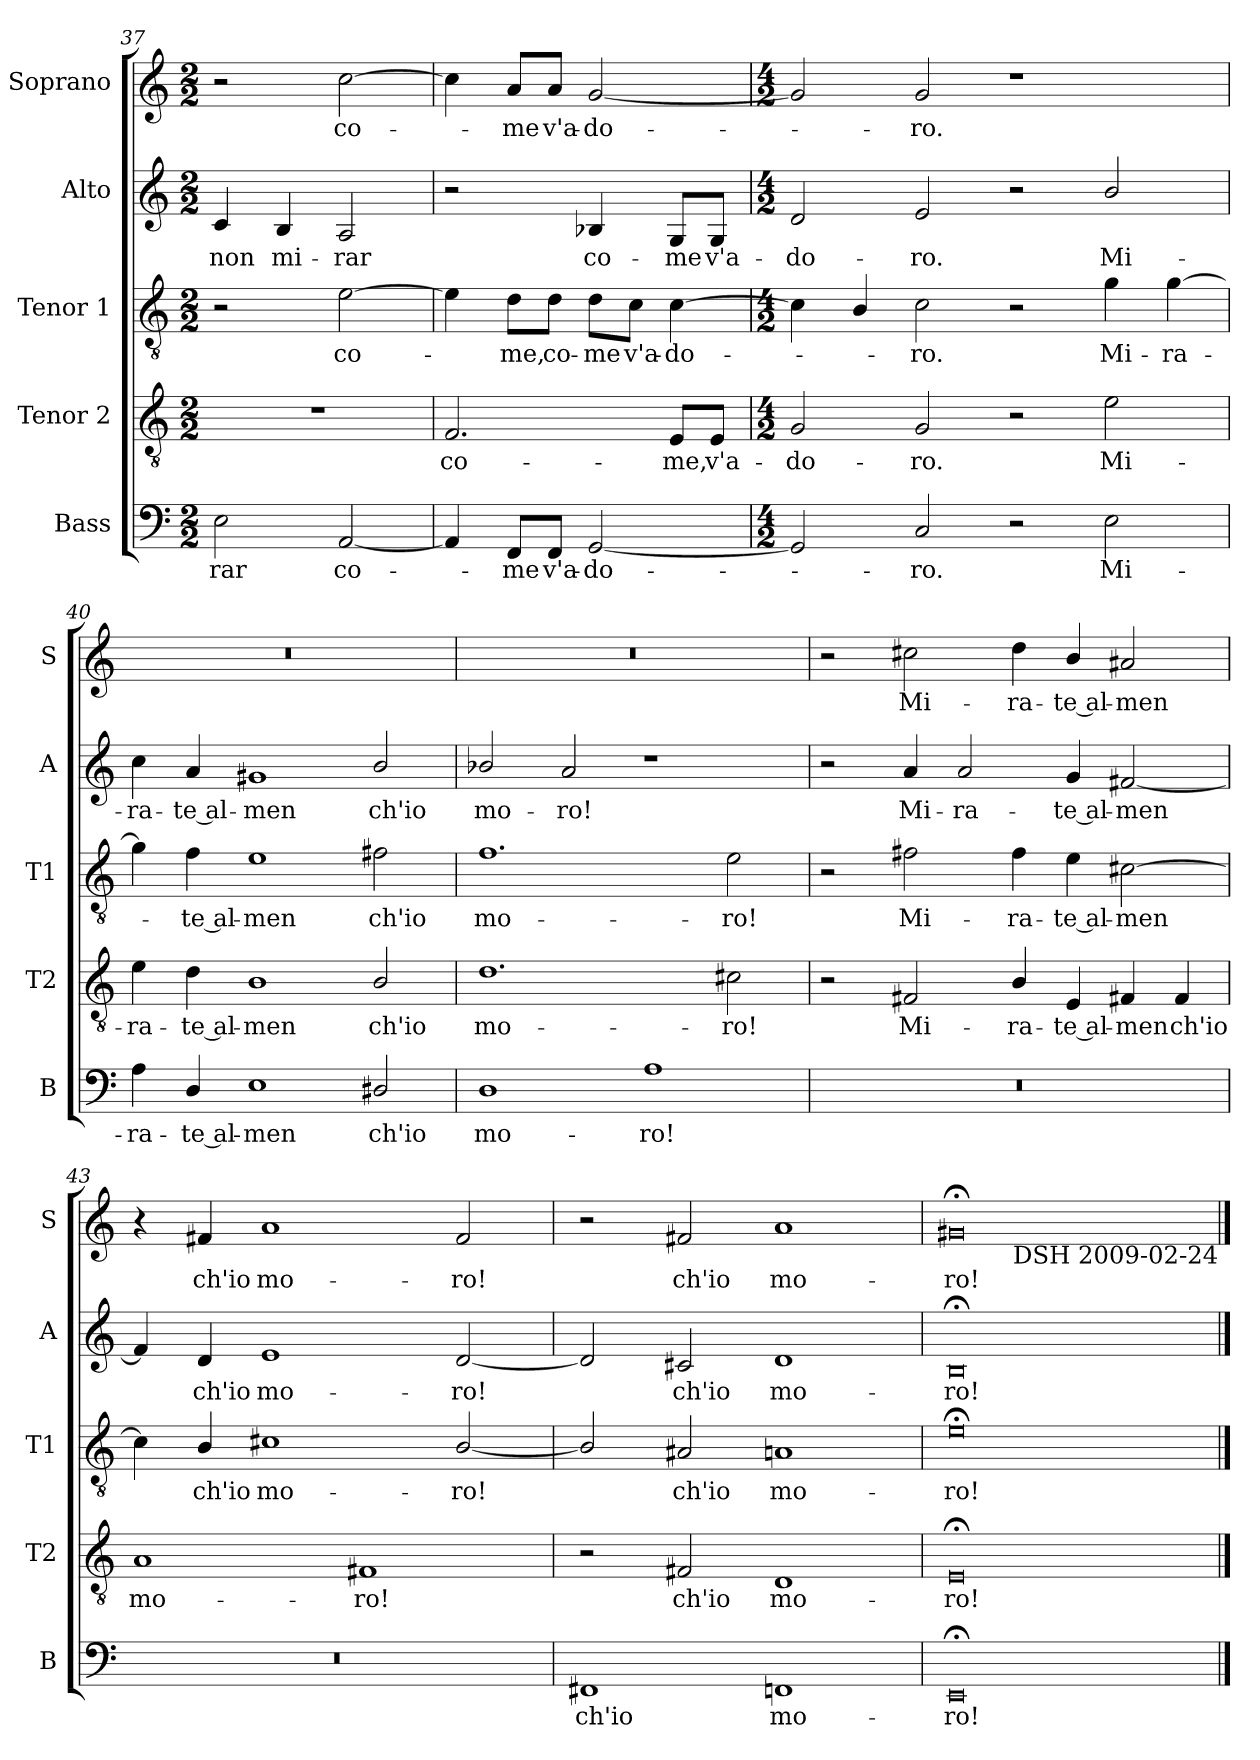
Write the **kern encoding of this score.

**kern	**text	**kern	**text	**kern	**text	**kern	**text	**kern	**text
*part5	*part5	*part4	*part4	*part3	*part3	*part2	*part2	*part1	*part1
*staff5	*staff5	*staff4	*staff4	*staff3	*staff3	*staff2	*staff2	*staff1	*staff1
*I"Bass	*	*I"Tenor 2	*	*I"Tenor 1	*	*I"Alto	*	*I"Soprano	*
*I'B	*	*I'T2	*	*I'T1	*	*I'A	*	*I'S	*
*clefF4	*	*clefGv2	*	*clefGv2	*	*clefG2	*	*clefG2	*
*	*	*ITrd7c12	*	*ITrd7c12	*	*	*	*	*
*k[]	*	*k[]	*	*k[]	*	*k[]	*	*k[]	*
*C:	*	*C:	*	*C:	*	*C:	*	*C:	*
*M2/2	*	*M2/2	*	*M2/2	*	*M2/2	*	*M2/2	*
=37	=37	=37	=37	=37	=37	=37	=37	=37	=37
!	!LO:LY:b	!	!	!	!	!	!LO:LY:b	!	!
2E\	-rar	1r	.	2r	.	4c/	non	2r	.
!	!	!	!	!	!	!	!LO:LY:b	!	!
.	.	.	.	.	.	4B/	mi-	.	.
!	!LO:LY:b	!	!	!	!LO:LY:b	!	!LO:LY:b	!	!LO:LY:b
[<2AA/	co-	.	.	[>2E\	co-	2A/	-rar	[>2cc\	co-
!!LO:LB:g=z
=38	=38	=38	=38	=38	=38	=38	=38	=38	=38
!	!	!	!LO:LY:b	!	!	!	!	!	!
4AA/]	.	2.FF/	co-	4E\]	.	2r	.	4cc\]	.
!	!LO:LY:b	!	!	!	!LO:LY:b	!	!	!	!LO:LY:b
8FF/L	-me	.	.	8D\L	-me,	.	.	8a/L	-me
!	!LO:LY:b	!	!	!	!LO:LY:b	!	!	!	!LO:LY:b
8FF/J	v'a-	.	.	8D\J	co-	.	.	8a/J	v'a-
!	!LO:LY:b	!	!	!	!LO:LY:b	!	!LO:LY:b	!	!LO:LY:b
[<2GG/	-do-	.	.	8D\L	-me	4B-X/	co-	[<2g/	-do-
!	!	!	!	!	!LO:LY:b	!	!	!	!
.	.	.	.	8C\J	v'a-	.	.	.	.
!	!	!	!LO:LY:b	!	!LO:LY:b	!	!LO:LY:b	!	!
.	.	8EE/L	-me,	[>4C\	-do-	8G/L	-me	.	.
!	!	!	!LO:LY:b	!	!	!	!LO:LY:b	!	!
.	.	8EE/J	v'a-	.	.	8G/J	v'a-	.	.
=39	=39	=39	=39	=39	=39	=39	=39	=39	=39
*M4/2	*	*M4/2	*	*M4/2	*	*M4/2	*	*M4/2	*
!	!	!	!LO:LY:b	!	!	!	!LO:LY:b	!	!
2GG/]	.	2GG/	-do-	4C\]	.	2d/	-do-	2g/]	.
.	.	.	.	4BB/	.	.	.	.	.
!	!LO:LY:b	!	!LO:LY:b	!	!LO:LY:b	!	!LO:LY:b	!	!LO:LY:b
2C/	-ro.	2GG/	-ro.	2C\	-ro.	2e/	-ro.	2g/	-ro.
2r	.	2r	.	2r	.	2r	.	1r	.
!	!LO:LY:b	!	!LO:LY:b	!	!LO:LY:b	!	!LO:LY:b	!	!
2E\	Mi-	2E\	Mi-	4G\	Mi-	2b/	Mi-	.	.
!	!	!	!	!	!LO:LY:b	!	!	!	!
.	.	.	.	[>4G\	-ra-	.	.	.	.
=40	=40	=40	=40	=40	=40	=40	=40	=40	=40
!	!LO:LY:b	!	!LO:LY:b	!	!	!	!LO:LY:b	!LO:N:vis=1	!
4A\	-ra-	4E\	-ra-	4G\]	.	4cc\	-ra-	0r	.
!	!LO:LY:b	!	!LO:LY:b	!	!LO:LY:b	!	!LO:LY:b	!	!
4D/	-te al-	4D\	-te al-	4F\	-te al-	4a/	-te al-	.	.
!	!LO:LY:b	!	!LO:LY:b	!	!LO:LY:b	!	!LO:LY:b	!	!
1E	-men	1BB	-men	1E	-men	1g#X	-men	.	.
!	!LO:LY:b	!	!LO:LY:b	!	!LO:LY:b	!	!LO:LY:b	!	!
2D#X/	ch'io	2BB/	ch'io	2F#X\	ch'io	2b/	ch'io	.	.
=41	=41	=41	=41	=41	=41	=41	=41	=41	=41
!	!LO:LY:b	!	!LO:LY:b	!	!LO:LY:b	!	!LO:LY:b	!LO:N:vis=1	!
1D	mo-	1.D	mo-	1.F	mo-	2b-X/	mo-	0r	.
!	!	!	!	!	!	!	!LO:LY:b	!	!
.	.	.	.	.	.	2a/	-ro!	.	.
!	!LO:LY:b	!	!	!	!	!	!	!	!
1A	-ro!	.	.	.	.	1r	.	.	.
!	!	!	!LO:LY:b	!	!LO:LY:b	!	!	!	!
.	.	2C#X\	-ro!	2E\	-ro!	.	.	.	.
!!LO:PB:g=z
=42	=42	=42	=42	=42	=42	=42	=42	=42	=42
!LO:N:vis=1	!	!	!	!	!	!	!	!	!
0r	.	2r	.	2r	.	2r	.	2r	.
!	!	!	!LO:LY:b	!	!LO:LY:b	!	!LO:LY:b	!	!LO:LY:b
.	.	2FF#X/	Mi-	2F#X\	Mi-	4a/	Mi-	2cc#X\	Mi-
!	!	!	!	!	!	!	!LO:LY:b	!	!
.	.	.	.	.	.	2a/	-ra-	.	.
!	!	!	!LO:LY:b	!	!LO:LY:b	!	!	!	!LO:LY:b
.	.	4BB/	-ra-	4F#\	-ra-	.	.	4dd\	-ra-
!	!	!	!LO:LY:b	!	!LO:LY:b	!	!LO:LY:b	!	!LO:LY:b
.	.	4EE/	-te al-	4E\	-te al-	4g/	-te al-	4b/	-te al-
!	!	!	!LO:LY:b	!	!LO:LY:b	!	!LO:LY:b	!	!LO:LY:b
.	.	4FF#X/	-men	[>2C#X\	-men	[<2f#X/	-men	2a#X/	-men
!	!	!	!LO:LY:b	!	!	!	!	!	!
.	.	4FF#/	ch'io	.	.	.	.	.	.
=43	=43	=43	=43	=43	=43	=43	=43	=43	=43
!LO:N:vis=1	!	!	!LO:LY:b	!	!	!	!	!	!
0r	.	1AA	mo-	4C#\]	.	4f#/]	.	4r	.
!	!	!	!	!	!LO:LY:b	!	!LO:LY:b	!	!LO:LY:b
.	.	.	.	4BB/	ch'io	4d/	ch'io	4f#X/	ch'io
!	!	!	!	!	!LO:LY:b	!	!LO:LY:b	!	!LO:LY:b
.	.	.	.	1C#X	mo-	1e	mo-	1a	mo-
!	!	!	!LO:LY:b	!	!	!	!	!	!
.	.	1FF#X	-ro!	.	.	.	.	.	.
!	!	!	!	!	!LO:LY:b	!	!LO:LY:b	!	!LO:LY:b
.	.	.	.	[<2BB/	-ro!	[<2d/	-ro!	2f#/	-ro!
=44	=44	=44	=44	=44	=44	=44	=44	=44	=44
!	!LO:LY:b	!	!	!	!	!	!	!	!
1FF#X	ch'io	2r	.	2BB/]	.	2d/]	.	2r	.
!	!	!	!LO:LY:b	!	!LO:LY:b	!	!LO:LY:b	!	!LO:LY:b
.	.	2FF#X/	ch'io	2AA#X/	ch'io	2c#X/	ch'io	2f#X/	ch'io
!	!LO:LY:b	!	!LO:LY:b	!	!LO:LY:b	!	!LO:LY:b	!	!LO:LY:b
1FFn	mo-	1DD	mo-	1AAn	mo-	1d	mo-	1a	mo-
=45	=45	=45	=45	=45	=45	=45	=45	=45	=45
!	!LO:LY:b	!	!LO:LY:b	!	!LO:LY:b	!	!LO:LY:b	!	!LO:LY:b
*	*	*	*	*	*	*	*	*^	*
0EE;<	-ro!	0EE;<	-ro!	0E;<	-ro!	0B;<	-ro!	0g#X;<	4ryy	-ro!
!	!	!	!	!	!	!	!	!	!LO:TX:b:t=DSH 2009-02-24	!
.	.	.	.	.	.	.	.	.	1..ryy	.
*	*	*	*	*	*	*	*	*v	*v	*
==	==	==	==	==	==	==	==	==	==
*-	*-	*-	*-	*-	*-	*-	*-	*-	*-
